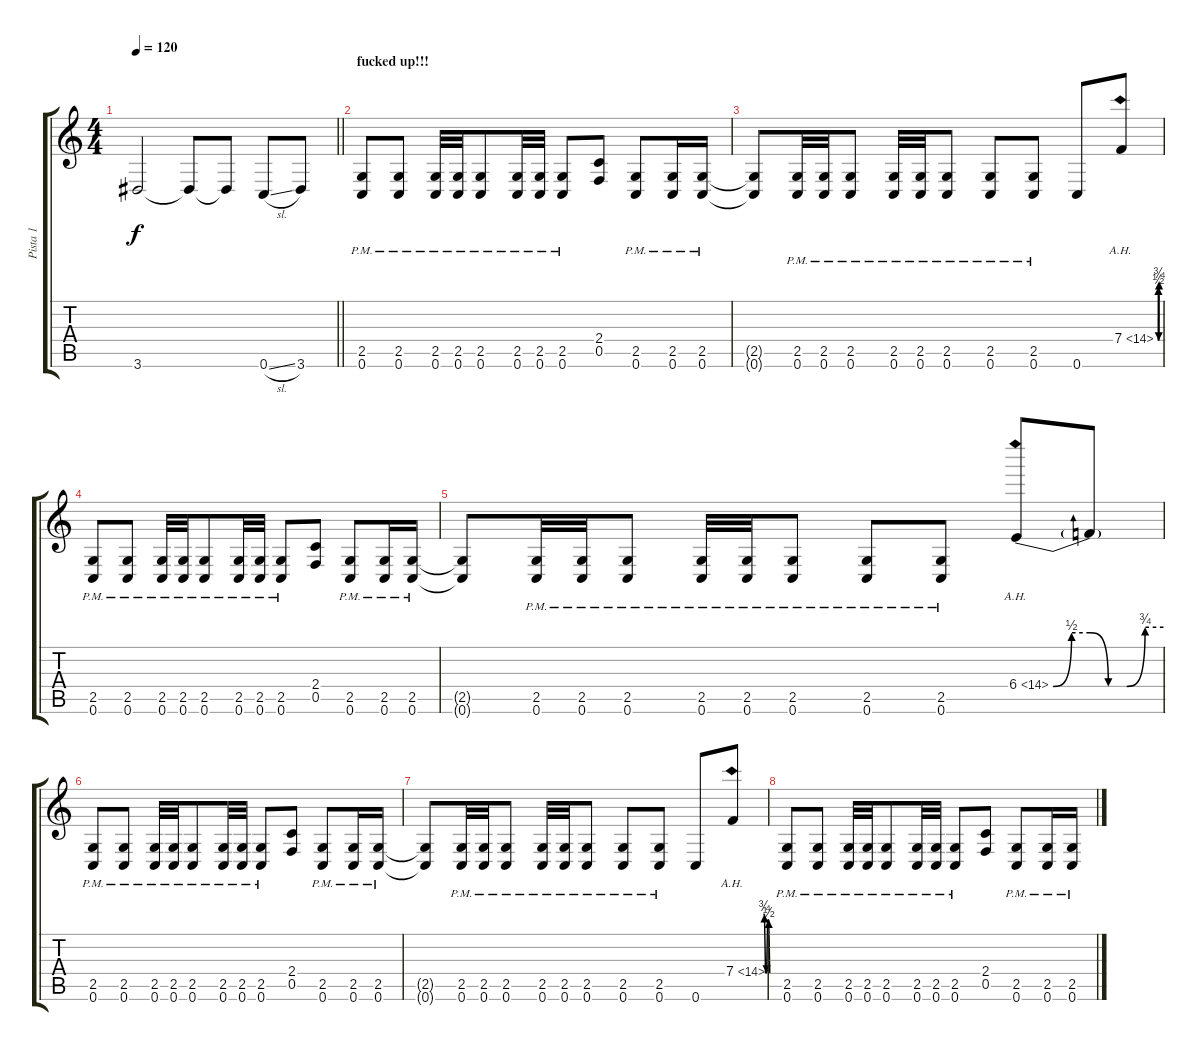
\track ("Pista 1" "Pista 1") {instrument distortionguitar}
\staff {score tabs}
\tuning (C4 G3 Eb3 Bb2 F2 C2) {hide}
\ts (4 4)
\tempo 120
\clef g2
\barLineRight lightlight
\ks c
3.6{t}.2{dy f} 3.6{t}.8 3.6{t}.8 0.6{sl}.8 3.6.8 |
\section ("" "fucked up!!!")
(2.5{pm} 0.6{pm}).8 (2.5{pm} 0.6{pm}).8 (2.5{pm} 0.6{pm}).32 (2.5{pm} 0.6{pm}).32 (2.5{pm} 0.6{pm}).8 (2.5{pm} 0.6{pm}).32 (2.5{pm} 0.6{pm}).32 (2.5{pm} 0.6{pm}).8 (2.4 0.5).8 (2.5{pm} 0.6{pm}).8 (2.5{pm} 0.6{pm}).16 (2.5{pm} 0.6{pm}).16 |
(2.5{t} 0.6{t}).8 (2.5{pm} 0.6{pm}).32 (2.5{pm} 0.6{pm}).32 (2.5{pm} 0.6{pm}).8 (2.5{pm} 0.6{pm}).32 (2.5{pm} 0.6{pm}).32 (2.5{pm} 0.6{pm}).8 (2.5{pm} 0.6{pm}).8 (2.5{pm} 0.6{pm}).8 0.6.8 7.4{be (custom 0 0 10 2 20 2 30 0 40 0 50 3 60 3) ah 7}.8 |
(2.5{pm} 0.6{pm}).8 (2.5{pm} 0.6{pm}).8 (2.5{pm} 0.6{pm}).32 (2.5{pm} 0.6{pm}).32 (2.5{pm} 0.6{pm}).8 (2.5{pm} 0.6{pm}).32 (2.5{pm} 0.6{pm}).32 (2.5{pm} 0.6{pm}).8 (2.4 0.5).8 (2.5{pm} 0.6{pm}).8 (2.5{pm} 0.6{pm}).16 (2.5{pm} 0.6{pm}).16 |
(2.5{t} 0.6{t}).8 (2.5{pm} 0.6{pm}).32 (2.5{pm} 0.6{pm}).32 (2.5{pm} 0.6{pm}).8 (2.5{pm} 0.6{pm}).32 (2.5{pm} 0.6{pm}).32 (2.5{pm} 0.6{pm}).8 (2.5{pm} 0.6{pm}).8 (2.5{pm} 0.6{pm}).8 6.4{be (custom 0 0 10 2 20 2 30 0 40 0 50 3 60 3) ah 8}.8 6.4{t}.8 |
(2.5{pm} 0.6{pm}).8 (2.5{pm} 0.6{pm}).8 (2.5{pm} 0.6{pm}).32 (2.5{pm} 0.6{pm}).32 (2.5{pm} 0.6{pm}).8 (2.5{pm} 0.6{pm}).32 (2.5{pm} 0.6{pm}).32 (2.5{pm} 0.6{pm}).8 (2.4 0.5).8 (2.5{pm} 0.6{pm}).8 (2.5{pm} 0.6{pm}).16 (2.5{pm} 0.6{pm}).16 |
(2.5{t} 0.6{t}).8 (2.5{pm} 0.6{pm}).32 (2.5{pm} 0.6{pm}).32 (2.5{pm} 0.6{pm}).8 (2.5{pm} 0.6{pm}).32 (2.5{pm} 0.6{pm}).32 (2.5{pm} 0.6{pm}).8 (2.5{pm} 0.6{pm}).8 (2.5{pm} 0.6{pm}).8 0.6.8 7.4{be (custom 0 0 10 2 20 2 30 0 40 0 50 3 60 3) ah 7}.8 |
(2.5{pm} 0.6{pm}).8 (2.5{pm} 0.6{pm}).8 (2.5{pm} 0.6{pm}).32 (2.5{pm} 0.6{pm}).32 (2.5{pm} 0.6{pm}).8 (2.5{pm} 0.6{pm}).32 (2.5{pm} 0.6{pm}).32 (2.5{pm} 0.6{pm}).8 (2.4 0.5).8 (2.5{pm} 0.6{pm}).8 (2.5{pm} 0.6{pm}).16 (2.5{pm} 0.6{pm}).16
